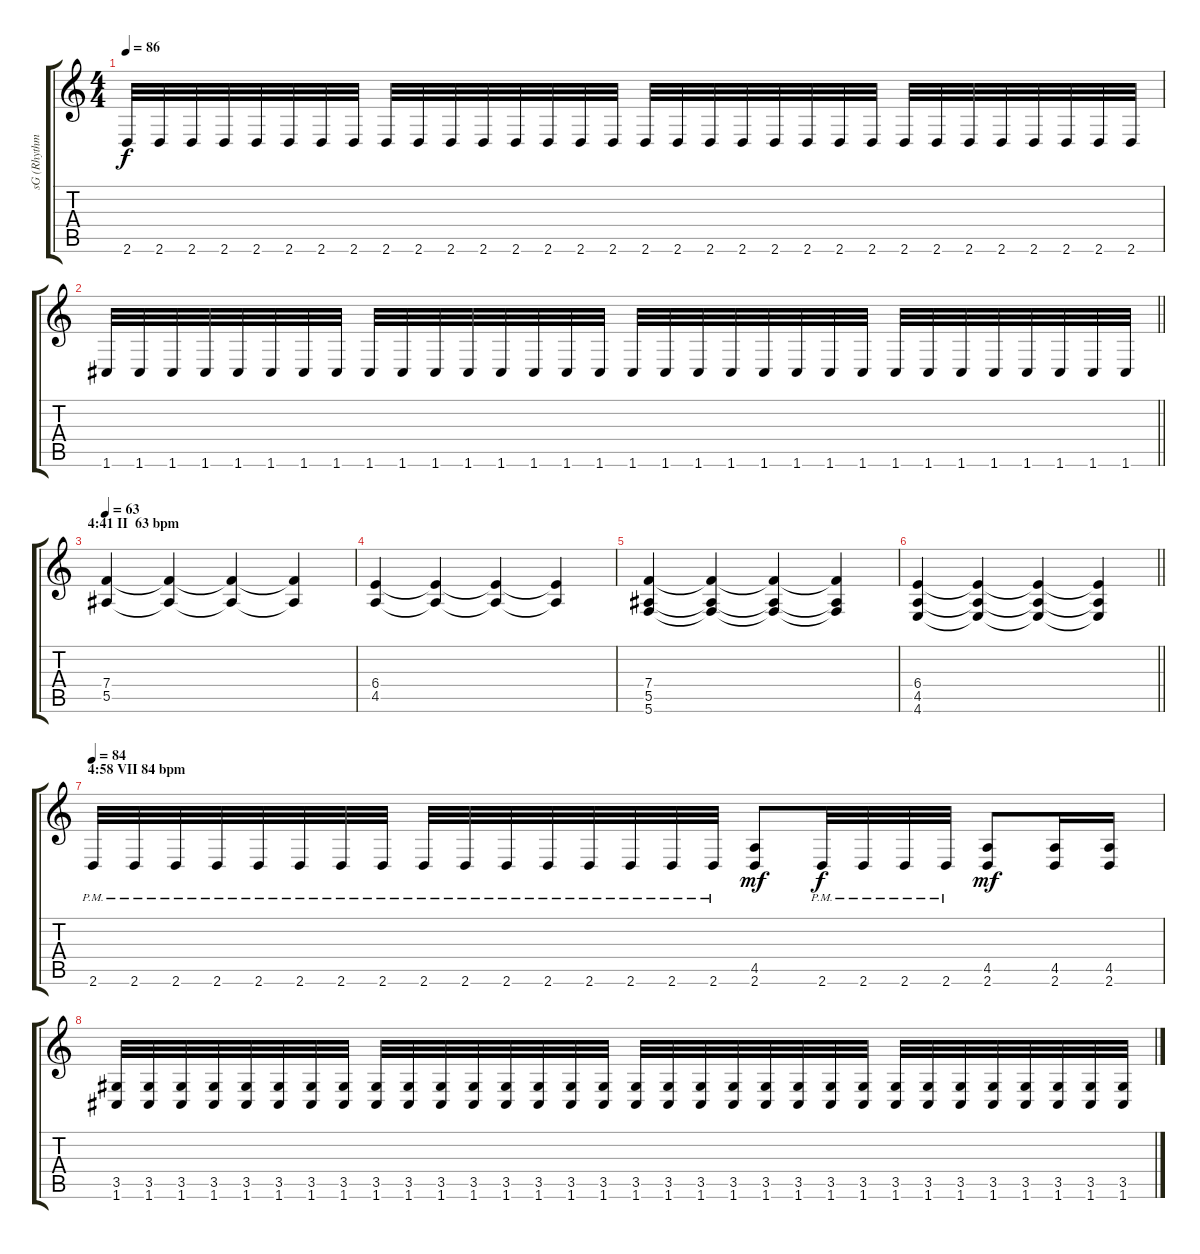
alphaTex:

\track ("sG (Rhythm Guitar)" "sG (Rhythm") {instrument distortionguitar}
\staff {score tabs}
\tuning (C4 G3 Eb3 Bb2 F2 C2) {hide}
\ts (4 4)
\tempo 86
\clef g2
\ks c
2.6.32{dy f} 2.6.32 2.6.32 2.6.32 2.6.32 2.6.32 2.6.32 2.6.32 2.6.32 2.6.32 2.6.32 2.6.32 2.6.32 2.6.32 2.6.32 2.6.32 2.6.32 2.6.32 2.6.32 2.6.32 2.6.32 2.6.32 2.6.32 2.6.32 2.6.32 2.6.32 2.6.32 2.6.32 2.6.32 2.6.32 2.6.32 2.6.32 |
\barLineRight lightlight
1.6.32 1.6.32 1.6.32 1.6.32 1.6.32 1.6.32 1.6.32 1.6.32 1.6.32 1.6.32 1.6.32 1.6.32 1.6.32 1.6.32 1.6.32 1.6.32 1.6.32 1.6.32 1.6.32 1.6.32 1.6.32 1.6.32 1.6.32 1.6.32 1.6.32 1.6.32 1.6.32 1.6.32 1.6.32 1.6.32 1.6.32 1.6.32 |
\section ("" "4:41 II  63 bpm")
\tempo 63
(7.4 5.5).4 (7.4{t} 5.5{t}).4 (7.4{t} 5.5{t}).4 (7.4{t} 5.5{t}).4 |
(6.4 4.5).4 (6.4{t} 4.5{t}).4 (6.4{t} 4.5{t}).4 (6.4{t} 4.5{t}).4 |
(7.4 5.5 5.6).4 (7.4{t} 5.5{t} 5.6{t}).4 (7.4{t} 5.5{t} 5.6{t}).4 (7.4{t} 5.5{t} 5.6{t}).4 |
\barLineRight lightlight
(6.4 4.5 4.6).4 (6.4{t} 4.5{t} 4.6{t}).4 (6.4{t} 4.5{t} 4.6{t}).4 (6.4{t} 4.5{t} 4.6{t}).4 |
\section ("" "4:58 VII 84 bpm")
\tempo 84
2.6{pm}.32 2.6{pm}.32 2.6{pm}.32 2.6{pm}.32 2.6{pm}.32 2.6{pm}.32 2.6{pm}.32 2.6{pm}.32 2.6{pm}.32 2.6{pm}.32 2.6{pm}.32 2.6{pm}.32 2.6{pm}.32 2.6{pm}.32 2.6{pm}.32 2.6{pm}.32 (4.5 2.6).8{dy mf} 2.6{pm}.32{dy f} 2.6{pm}.32 2.6{pm}.32 2.6{pm}.32 (4.5 2.6).8{dy mf} (4.5 2.6).16 (4.5 2.6).16 |
(3.5 1.6).32 (3.5 1.6).32 (3.5 1.6).32 (3.5 1.6).32 (3.5 1.6).32 (3.5 1.6).32 (3.5 1.6).32 (3.5 1.6).32 (3.5 1.6).32 (3.5 1.6).32 (3.5 1.6).32 (3.5 1.6).32 (3.5 1.6).32 (3.5 1.6).32 (3.5 1.6).32 (3.5 1.6).32 (3.5 1.6).32 (3.5 1.6).32 (3.5 1.6).32 (3.5 1.6).32 (3.5 1.6).32 (3.5 1.6).32 (3.5 1.6).32 (3.5 1.6).32 (3.5 1.6).32 (3.5 1.6).32 (3.5 1.6).32 (3.5 1.6).32 (3.5 1.6).32 (3.5 1.6).32 (3.5 1.6).32 (3.5 1.6).32
